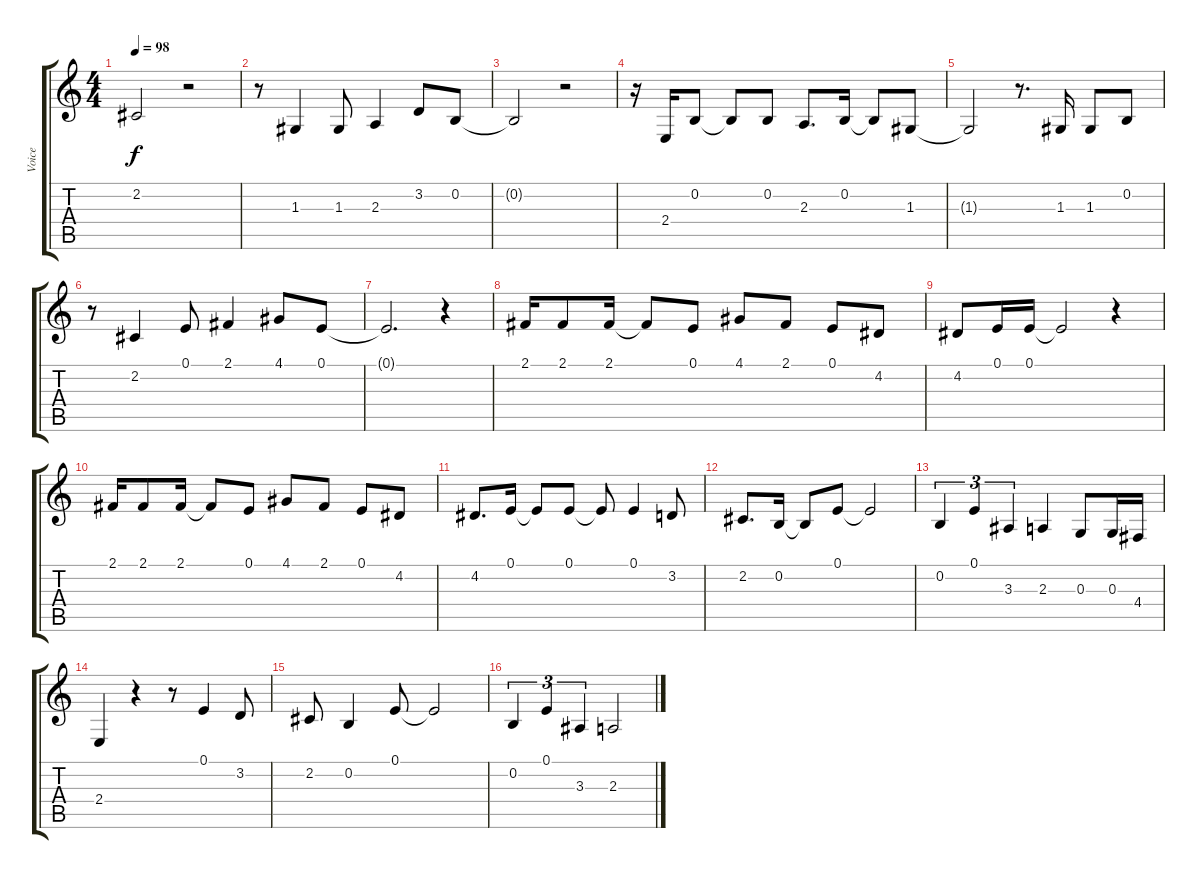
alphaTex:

\track ("Voice" "Voice") {instrument trumpet}
\staff {score tabs}
\tuning (E4 B3 G3 D3 A2 E2) {hide}
\ts (4 4)
\tempo 98
\clef g2
\ks c
2.2{t}.2{dy f} r.2 |
r.8 1.3.4 1.3.8 2.3.4 3.2.8 0.2.8 |
0.2{t}.2 r.2 |
r.16 2.4.16 0.2.8 0.2{t}.8 0.2.8 2.3.8{d} 0.2.16 0.2{t}.8 1.3.8 |
1.3{t}.2 r.8{d} 1.3.16 1.3.8 0.2.8 |
r.8 2.2.4 0.1.8 2.1.4 4.1.8 0.1.8 |
0.1{t}.2{d} r.4 |
2.1.16 2.1.8 2.1.16 2.1{t}.8 0.1.8 4.1.8 2.1.8 0.1.8 4.2.8 |
4.2.8 0.1.16 0.1.16 0.1{t}.2 r.4 |
2.1.16 2.1.8 2.1.16 2.1{t}.8 0.1.8 4.1.8 2.1.8 0.1.8 4.2.8 |
4.2.8{d} 0.1.16 0.1{t}.8 0.1.8 0.1{t}.8 0.1.4 3.2.8 |
2.2.8{d} 0.2.16 0.2{t}.8 0.1.8 0.1{t}.2 |
0.2.4{tu (3 2)} 0.1.4{tu (3 2)} 3.3.4{tu (3 2)} 2.3.4 0.3.8 0.3.16 4.4.16 |
2.4.4 r.4 r.8 0.1.4 3.2.8 |
2.2.8 0.2.4 0.1.8 0.1{t}.2 |
0.2.4{tu (3 2)} 0.1.4{tu (3 2)} 3.3.4{tu (3 2)} 2.3.2
